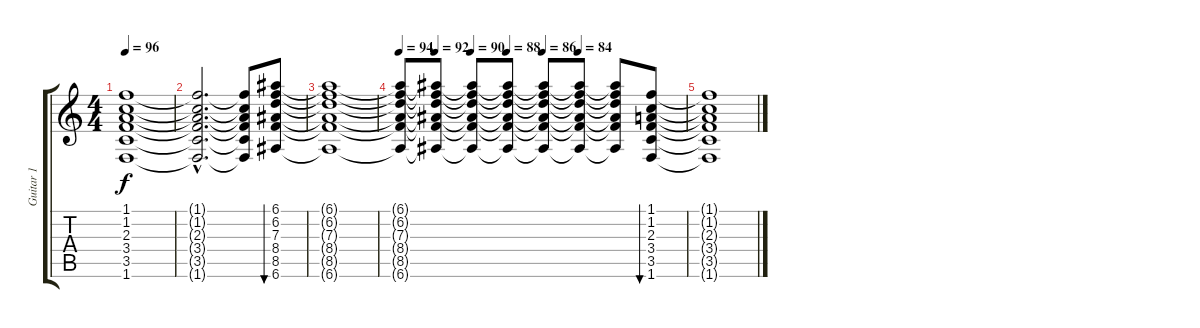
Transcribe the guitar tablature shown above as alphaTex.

\track ("Guitar 1" "Guitar 1") {instrument electricguitarmuted}
\staff {score tabs}
\tuning (E4 B3 G3 D3 A2 E2) {hide}
\ts (4 4)
\tempo 96
\clef g2
\ks c
(1.1{t} 1.2{t} 2.3{t} 3.4{t} 3.5{t} 1.6{t}).1{dy f} |
(1.1{hac t} 1.2{hac t} 2.3{hac t} 3.4{hac t} 3.5{hac t} 1.6{hac t}).2{d} (1.1{t} 1.2{t} 2.3{t} 3.4{t} 3.5{t} 1.6{t}).8 (6.1 6.2 7.3 8.4 8.5 6.6).8{bu 480} |
(6.1{t} 6.2{t} 7.3{t} 8.4{t} 8.5{t} 6.6{t}).1 |
\tempo 94
\tempo (92 0.125)
\tempo (90 0.25)
\tempo (88 0.375)
\tempo (86 0.5)
\tempo (84 0.625)
(6.1{t} 6.2{t} 7.3{t} 8.4{t} 8.5{t} 6.6{t}).8 (6.1{t} 6.2{t} 7.3{t} 8.4{t} 8.5{t} 6.6{t}).8 (6.1{t} 6.2{t} 7.3{t} 8.4{t} 8.5{t} 6.6{t}).8 (6.1{t} 6.2{t} 7.3{t} 8.4{t} 8.5{t} 6.6{t}).8 (6.1{t} 6.2{t} 7.3{t} 8.4{t} 8.5{t} 6.6{t}).8 (6.1{t} 6.2{t} 7.3{t} 8.4{t} 8.5{t} 6.6{t}).8 (6.1{t} 6.2{t} 7.3{t} 8.4{t} 8.5{t} 6.6{t}).8 (1.1 1.2 2.3 3.4 3.5 1.6).8{bu 480} |
(1.1{t} 1.2{t} 2.3{t} 3.4{t} 3.5{t} 1.6{t}).1
